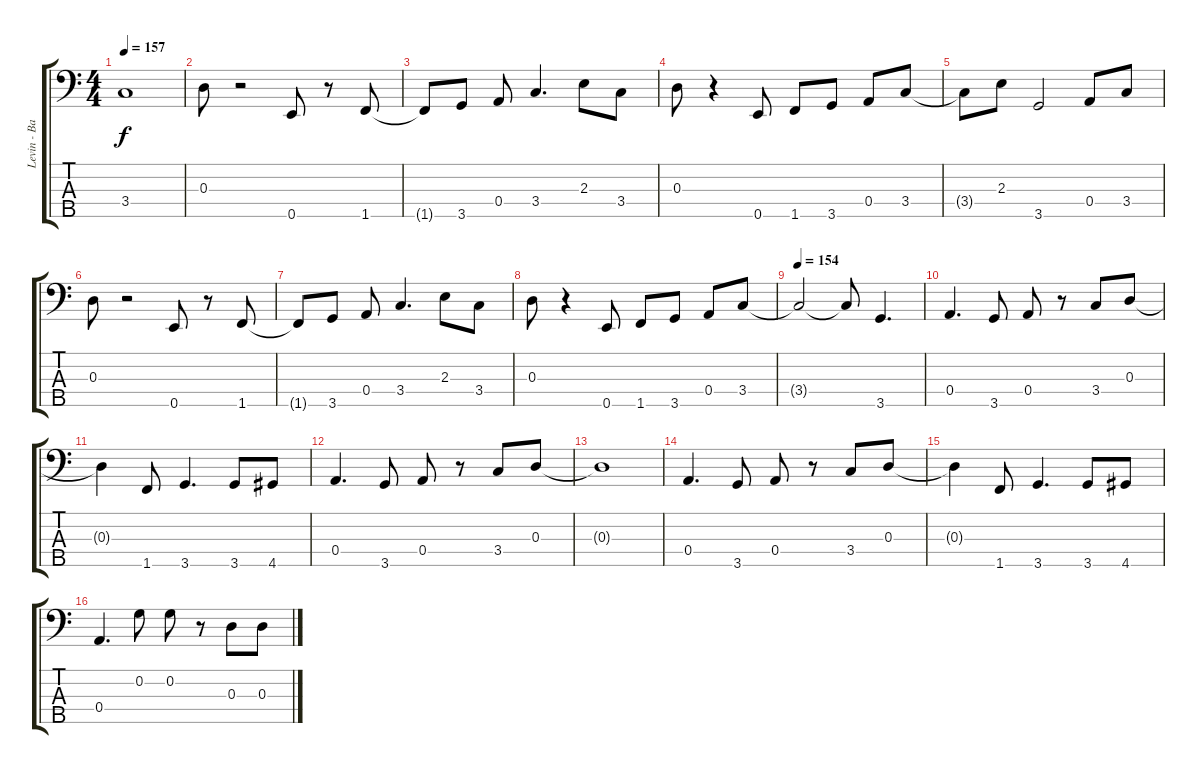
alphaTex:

\track ("Levin - Bass" "Levin - Ba") {instrument electricbassfinger}
\staff {score tabs}
\tuning (B2 G2 D2 A1 E1) {hide}
\ts (4 4)
\tempo 157
\clef f4
\ks c
3.4{t}.1{dy f} |
0.3.8 r.2 0.5.8 r.8 1.5.8 |
1.5{t}.8 3.5.8 0.4.8 3.4.4{d} 2.3.8 3.4.8 |
0.3.8 r.4 0.5.8 1.5.8 3.5.8 0.4.8 3.4.8 |
3.4{t}.8 2.3.8 3.5.2 0.4.8 3.4.8 |
0.3.8 r.2 0.5.8 r.8 1.5.8 |
1.5{t}.8 3.5.8 0.4.8 3.4.4{d} 2.3.8 3.4.8 |
0.3.8 r.4 0.5.8 1.5.8 3.5.8 0.4.8 3.4.8 |
\tempo 154
3.4{t}.2 3.4{t}.8 3.5.4{d} |
0.4.4{d} 3.5.8 0.4.8 r.8 3.4.8 0.3.8 |
0.3{t}.4 1.5.8 3.5.4{d} 3.5.8 4.5.8 |
0.4.4{d} 3.5.8 0.4.8 r.8 3.4.8 0.3.8 |
0.3{t}.1 |
0.4.4{d} 3.5.8 0.4.8 r.8 3.4.8 0.3.8 |
0.3{t}.4 1.5.8 3.5.4{d} 3.5.8 4.5.8 |
0.4.4{d} 0.2.8 0.2.8 r.8 0.3.8 0.3.8
